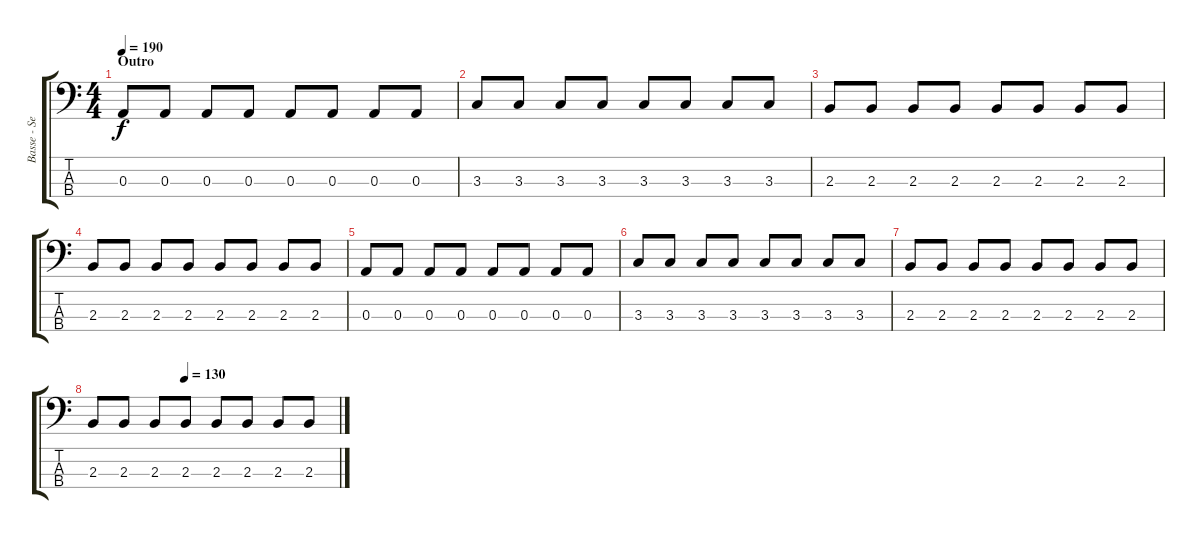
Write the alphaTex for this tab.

\track ("Basse - Seb" "Basse - Se") {instrument electricbassfinger}
\staff {score tabs}
\tuning (G2 D2 A1 E1) {hide}
\ts (4 4)
\section ("" "Outro")
\tempo 190
\clef f4
\ks c
0.3.8{dy f} 0.3.8 0.3.8 0.3.8 0.3.8 0.3.8 0.3.8 0.3.8 |
3.3.8 3.3.8 3.3.8 3.3.8 3.3.8 3.3.8 3.3.8 3.3.8 |
2.3.8 2.3.8 2.3.8 2.3.8 2.3.8 2.3.8 2.3.8 2.3.8 |
2.3.8 2.3.8 2.3.8 2.3.8 2.3.8 2.3.8 2.3.8 2.3.8 |
0.3.8 0.3.8 0.3.8 0.3.8 0.3.8 0.3.8 0.3.8 0.3.8 |
3.3.8 3.3.8 3.3.8 3.3.8 3.3.8 3.3.8 3.3.8 3.3.8 |
2.3.8 2.3.8 2.3.8 2.3.8 2.3.8 2.3.8 2.3.8 2.3.8 |
\tempo (130 0.375)
2.3.8 2.3.8 2.3.8 2.3.8 2.3.8 2.3.8 2.3.8 2.3.8
